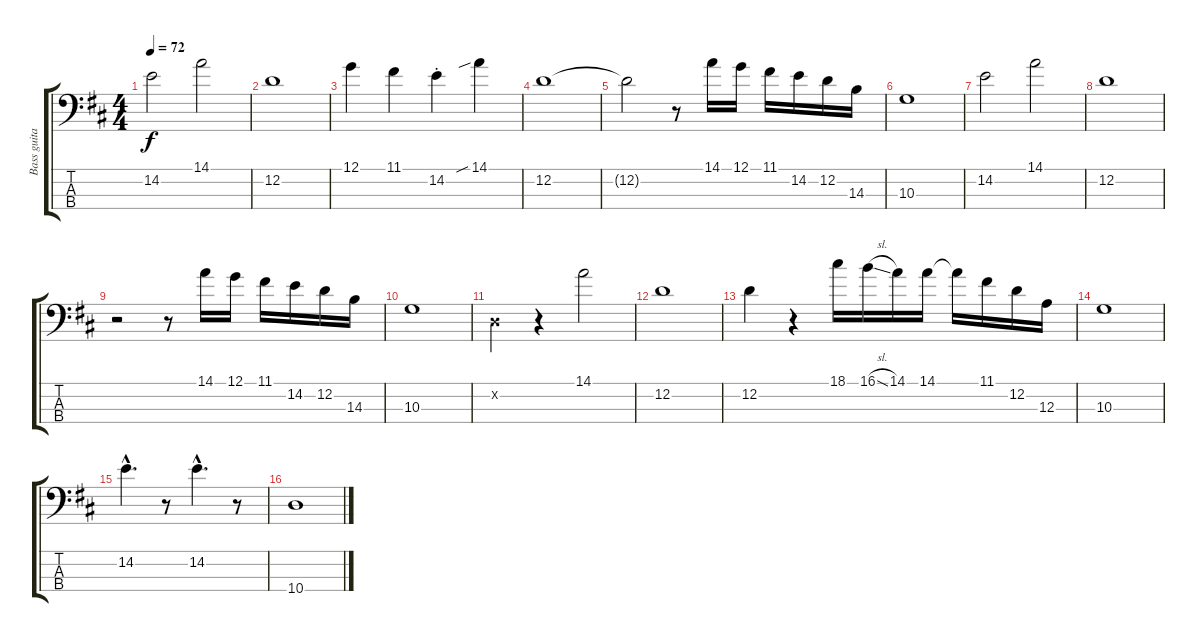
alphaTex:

\track ("Bass guitar" "Bass guita") {instrument electricbassfinger}
\staff {score tabs}
\tuning (G2 D2 A1 E1) {hide}
\ts (4 4)
\tempo 72
\clef f4
\ks d
14.2.2{dy f} 14.1.2 |
12.2.1 |
12.1.4 11.1.4 14.2{st}.4 14.1{sib}.4 |
12.2.1 |
12.2{t}.2 r.8 14.1.16 12.1.16 11.1.16 14.2.16 12.2.16 14.3.16 |
10.3.1 |
14.2.2 14.1.2 |
12.2.1 |
r.2 r.8 14.1.16 12.1.16 11.1.16 14.2.16 12.2.16 14.3.16 |
10.3.1 |
0.2{x}.4 r.4 14.1.2 |
12.2.1 |
12.2.4 r.4 18.1.16 16.1{sl}.16 14.1.16 14.1.16 14.1{t}.16 11.1.16 12.2.16 12.3.16 |
10.3.1 |
14.2{hac}.4{d} r.8 14.2{hac}.4{d} r.8 |
10.4.1
